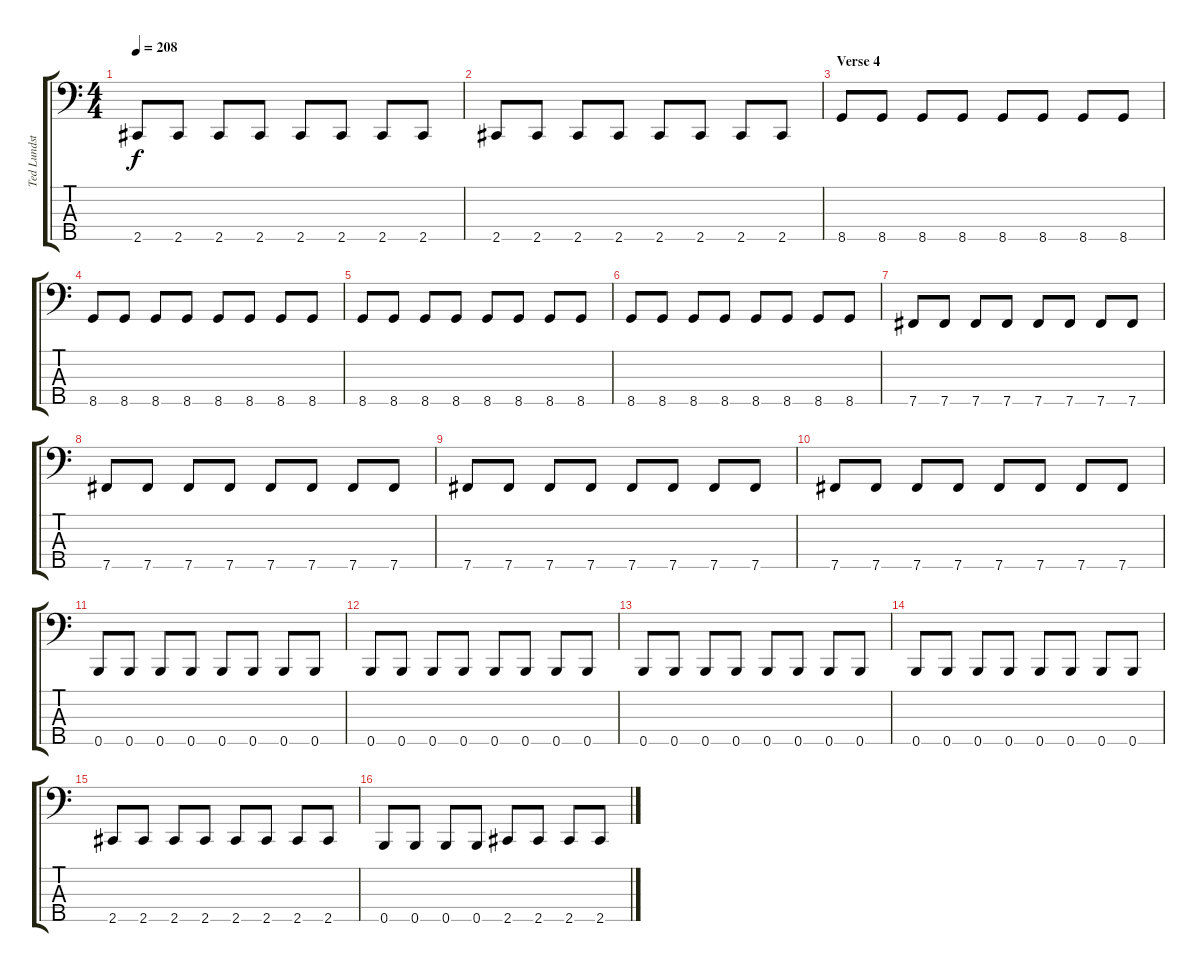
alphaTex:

\track ("Ted Lundström" "Ted Lundst") {instrument electricbassfinger}
\staff {score tabs}
\tuning (G2 D2 A1 E1 B0) {hide}
\ts (4 4)
\tempo 208
\clef f4
\ks c
2.5.8{dy f} 2.5.8 2.5.8 2.5.8 2.5.8 2.5.8 2.5.8 2.5.8 |
2.5.8 2.5.8 2.5.8 2.5.8 2.5.8 2.5.8 2.5.8 2.5.8 |
\section ("" "Verse 4")
8.5.8 8.5.8 8.5.8 8.5.8 8.5.8 8.5.8 8.5.8 8.5.8 |
8.5.8 8.5.8 8.5.8 8.5.8 8.5.8 8.5.8 8.5.8 8.5.8 |
8.5.8 8.5.8 8.5.8 8.5.8 8.5.8 8.5.8 8.5.8 8.5.8 |
8.5.8 8.5.8 8.5.8 8.5.8 8.5.8 8.5.8 8.5.8 8.5.8 |
7.5.8 7.5.8 7.5.8 7.5.8 7.5.8 7.5.8 7.5.8 7.5.8 |
7.5.8 7.5.8 7.5.8 7.5.8 7.5.8 7.5.8 7.5.8 7.5.8 |
7.5.8 7.5.8 7.5.8 7.5.8 7.5.8 7.5.8 7.5.8 7.5.8 |
7.5.8 7.5.8 7.5.8 7.5.8 7.5.8 7.5.8 7.5.8 7.5.8 |
\section ("" "")
0.5.8 0.5.8 0.5.8 0.5.8 0.5.8 0.5.8 0.5.8 0.5.8 |
0.5.8 0.5.8 0.5.8 0.5.8 0.5.8 0.5.8 0.5.8 0.5.8 |
0.5.8 0.5.8 0.5.8 0.5.8 0.5.8 0.5.8 0.5.8 0.5.8 |
0.5.8 0.5.8 0.5.8 0.5.8 0.5.8 0.5.8 0.5.8 0.5.8 |
2.5.8 2.5.8 2.5.8 2.5.8 2.5.8 2.5.8 2.5.8 2.5.8 |
0.5.8 0.5.8 0.5.8 0.5.8 2.5.8 2.5.8 2.5.8 2.5.8
